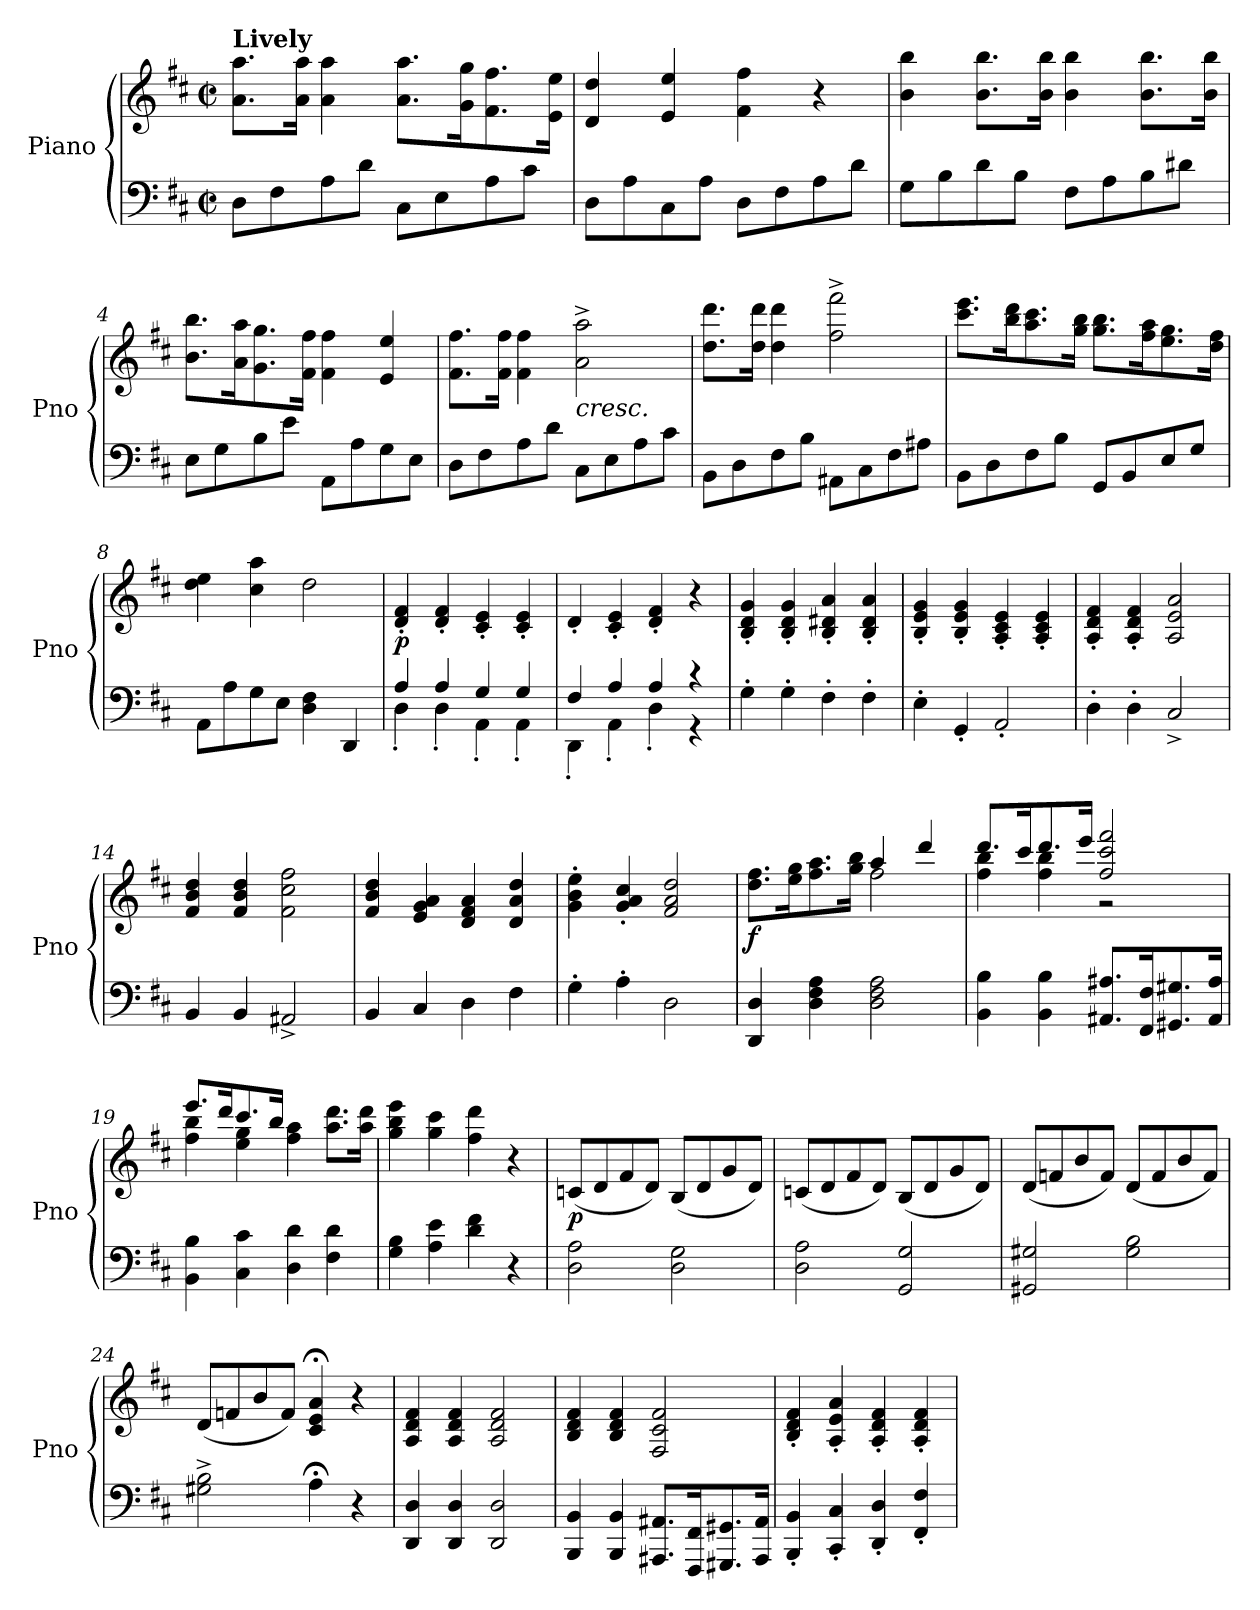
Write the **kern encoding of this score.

**kern	**kern	**dynam
*part1	*part1	*part1
*staff2	*staff1	*staff1/2
*I"Piano	*	*
*I'Pno	*	*
*clefF4	*clefG2	*
*k[f#c#]	*k[f#c#]	*
*M2/2	*M2/2	*
*met(c|)	*met(c|)	*
=1	=1	=1
!	!LO:TX:a:B:t=Lively	!
8D\L	8.a\ 8.aa\L	.
8F#\	.	.
.	16a\ 16aa\Jk	.
8A\	4a\ 4aa\	.
8d\J	.	.
8C#\L	8.a\ 8.aa\L	.
8E\	.	.
.	16g\ 16gg\K	.
8A\	8.f#\ 8.ff#\	.
8c#\J	.	.
.	16e\ 16ee\Jk	.
=2	=2	=2
8D\L	4d/ 4dd/	.
8A\	.	.
8C#\	4e/ 4ee/	.
8A\J	.	.
8D\L	4f#\ 4ff#\	.
8F#\	.	.
8A\	4r	.
8d\J	.	.
=3	=3	=3
8G\L	4b\ 4bb\	.
8B\	.	.
8d\	8.b\ 8.bb\L	.
8B\J	.	.
.	16b\ 16bb\Jk	.
8F#\L	4b\ 4bb\	.
8A\	.	.
8B\	8.b\ 8.bb\L	.
8d#X\J	.	.
.	16b\ 16bb\Jk	.
=4	=4	=4
8E\L	8.b\ 8.bb\L	.
8G\	.	.
.	16a\ 16aa\K	.
8B\	8.g\ 8.gg\	.
8e\J	.	.
.	16f#\ 16ff#\Jk	.
8AA\L	4f#\ 4ff#\	.
8A\	.	.
8G\	4e/ 4ee/	.
8E\J	.	.
=5	=5	=5
8D\L	8.f#\ 8.ff#\L	.
8F#\	.	.
.	16f#\ 16ff#\Jk	.
8A\	4f#\ 4ff#\	.
8d\J	.	.
!	!LO:TX:b:i:t=cresc.	!
8C#\L	2a\^ 2aa\^	.
8E\	.	.
8A\	.	.
8c#\J	.	.
!!LO:LB:g=z
=6	=6	=6
8BB\L	8.dd\ 8.ddd\L	.
8D\	.	.
.	16dd\ 16ddd\Jk	.
8F#\	4dd\ 4ddd\	.
8B\J	.	.
8AA#X\L	2ff#\^ 2fff#\^	.
8C#\	.	.
8F#\	.	.
8A#X\J	.	.
=7	=7	=7
8BB\L	8.ccc#\ 8.eee\L	.
8D\	.	.
.	16bb\ 16ddd\K	.
8F#\	8.aa\ 8.ccc#\	.
8B\J	.	.
.	16gg\ 16bb\Jk	.
8GG/L	8.gg\ 8.bb\L	.
8BB/	.	.
.	16ff#\ 16aa\K	.
8E/	8.ee\ 8.gg\	.
8G/J	.	.
.	16dd\ 16ff#\Jk	.
=8	=8	=8
8AA\L	4dd\ 4ee\	.
8A\	.	.
8G\	4cc#\ 4aa\	.
8E\J	.	.
4D\ 4F#\	2dd\	.
4DD/	.	.
=9	=9	=9
*^	*	*
!	!	!	!LO:DY:b
4A/	4D'\	4d/' 4f#/'	p
4A/	4D'\	4d/' 4f#/'	.
4G/	4AA'\	4c#/' 4e/'	.
4G/	4AA'\	4c#/' 4e/'	.
=10	=10	=10	=10
4F#/	4DD'\	4d'/	.
4A/	4AA'\	4c#/' 4e/'	.
4A/	4D'\	4d/' 4f#/'	.
4r	4r	4r	.
*v	*v	*	*
=11	=11	=11
4G'\	4B/' 4d/' 4g/'	.
4G'\	4B/' 4d/' 4g/'	.
4F#'\	4B/' 4d#X/' 4a/'	.
4F#'\	4B/' 4d#/' 4a/'	.
!!LO:LB:g=z
=12	=12	=12
4E'\	4B/' 4e/' 4g/'	.
4GG'/	4B/' 4e/' 4g/'	.
2AA'/	4A/' 4c#/' 4e/'	.
.	4A/' 4c#/' 4e/'	.
=13	=13	=13
4D'\	4A/' 4d/' 4f#/'	.
4D'\	4A/' 4d/' 4f#/'	.
2C#^/	2A/ 2e/ 2a/	.
=14	=14	=14
4BB/	4f#/ 4b/ 4dd/	.
4BB/	4f#/ 4b/ 4dd/	.
2AA#X^/	2f#\ 2cc#\ 2ff#\	.
=15	=15	=15
4BB/	4f#/ 4b/ 4dd/	.
4C#/	4e/ 4g/ 4a/	.
4D\	4d/ 4f#/ 4a/	.
4F#\	4d/ 4a/ 4dd/	.
=16	=16	=16
4G'\	4g\' 4b\' 4ee\'	.
4A'\	4g/' 4a/' 4cc#/'	.
2D\	2f#/ 2a/ 2dd/	.
=17	=17	=17
*	*^	*
!	!	!	!LO:DY:b
4DD/ 4D/	8.dd\ 8.ff#\L	2ryy	f
.	16ee\ 16gg\K	.	.
4D\ 4F#\ 4A\	8.ff#\ 8.aa\	.	.
.	16gg\ 16bb\Jk	.	.
2D\ 2F#\ 2A\	4aa/	2ff#\	.
.	4ddd/	.	.
=18	=18	=18	=18
4BB\ 4B\	8.ddd/L	4ff#\ 4bb\	.
.	16ccc#/K	.	.
4BB\ 4B\	8.ddd/	4ff#\ 4bb\	.
.	16eee/Jk	.	.
8.AA#X/ 8.A#X/L	2ff#/ 2ccc#/ 2fff#/	2r	.
16FF#/ 16F#/K	.	.	.
8.GG#X/ 8.G#X/	.	.	.
16AA#/ 16A#/Jk	.	.	.
!!LO:LB:g=z	!!
=19	=19	=19	=19
4BB\ 4B\	8.eee/L	4ff#\ 4bb\	.
.	16ddd/K	.	.
4C#\ 4c#\	8.ccc#/	4ee\ 4gg\	.
.	16bb/Jk	.	.
4D\ 4d\	4ff#\ 4aa\	2ryy	.
4F#\ 4d\	8.aa\ 8.ddd\L	.	.
.	16aa\ 16ddd\Jk	.	.
*	*v	*v	*
=20	=20	=20
4G\ 4B\	4gg\ 4bb\ 4eee\	.
4A\ 4e\	4gg\ 4ccc#\	.
4d\ 4f#\	4ff#\ 4ddd\	.
4r	4r	.
=21	=21	=21
!	!	!LO:DY:b
2D\ 2A\	(<8cn/L	p
.	8d/	.
.	8f#/	.
.	8d/J)	.
2D\ 2G\	(<8B/L	.
.	8d/	.
.	8g/	.
.	8d/J)	.
=22	=22	=22
2D\ 2A\	(<8cn/L	.
.	8d/	.
.	8f#/	.
.	8d/J)	.
2GG/ 2G/	(<8B/L	.
.	8d/	.
.	8g/	.
.	8d/J)	.
=23	=23	=23
2GG#X/ 2G#X/	(<8d/L	.
.	8fn/	.
.	8b/	.
.	8f/J)	.
2G#\ 2B\	(<8d/L	.
.	8f/	.
.	8b/	.
.	8f/J)	.
=24	=24	=24
2G#X\^ 2B\^	(<8d/L	.
.	8fn/	.
.	8b/	.
.	8f/J)	.
4A;<\	4c#/;< 4e/;< 4a/;<	.
4r	4r	.
!!LO:PB:g=z
=25	=25	=25
4DD/ 4D/	4A/ 4d/ 4f#/	.
4DD/ 4D/	4A/ 4d/ 4f#/	.
2DD/ 2D/	2A/ 2d/ 2f#/	.
=26	=26	=26
4BBB/ 4BB/	4B/ 4d/ 4f#/	.
4BBB/ 4BB/	4B/ 4d/ 4f#/	.
8.AAA#X/ 8.AA#X/L	2F#/ 2c#/ 2f#/	.
16FFF#/ 16FF#/K	.	.
8.GGG#X/ 8.GG#X/	.	.
16AAA#/ 16AA#/Jk	.	.
=27	=27	=27
4BBB/' 4BB/'	4B/' 4d/' 4f#/'	.
4CC#/' 4C#/'	4A/' 4e/' 4a/'	.
4DD/' 4D/'	4A/' 4d/' 4f#/'	.
4FF#/' 4F#/'	4A/' 4d/' 4f#/'	.
=	=	=
*-	*-	*-
